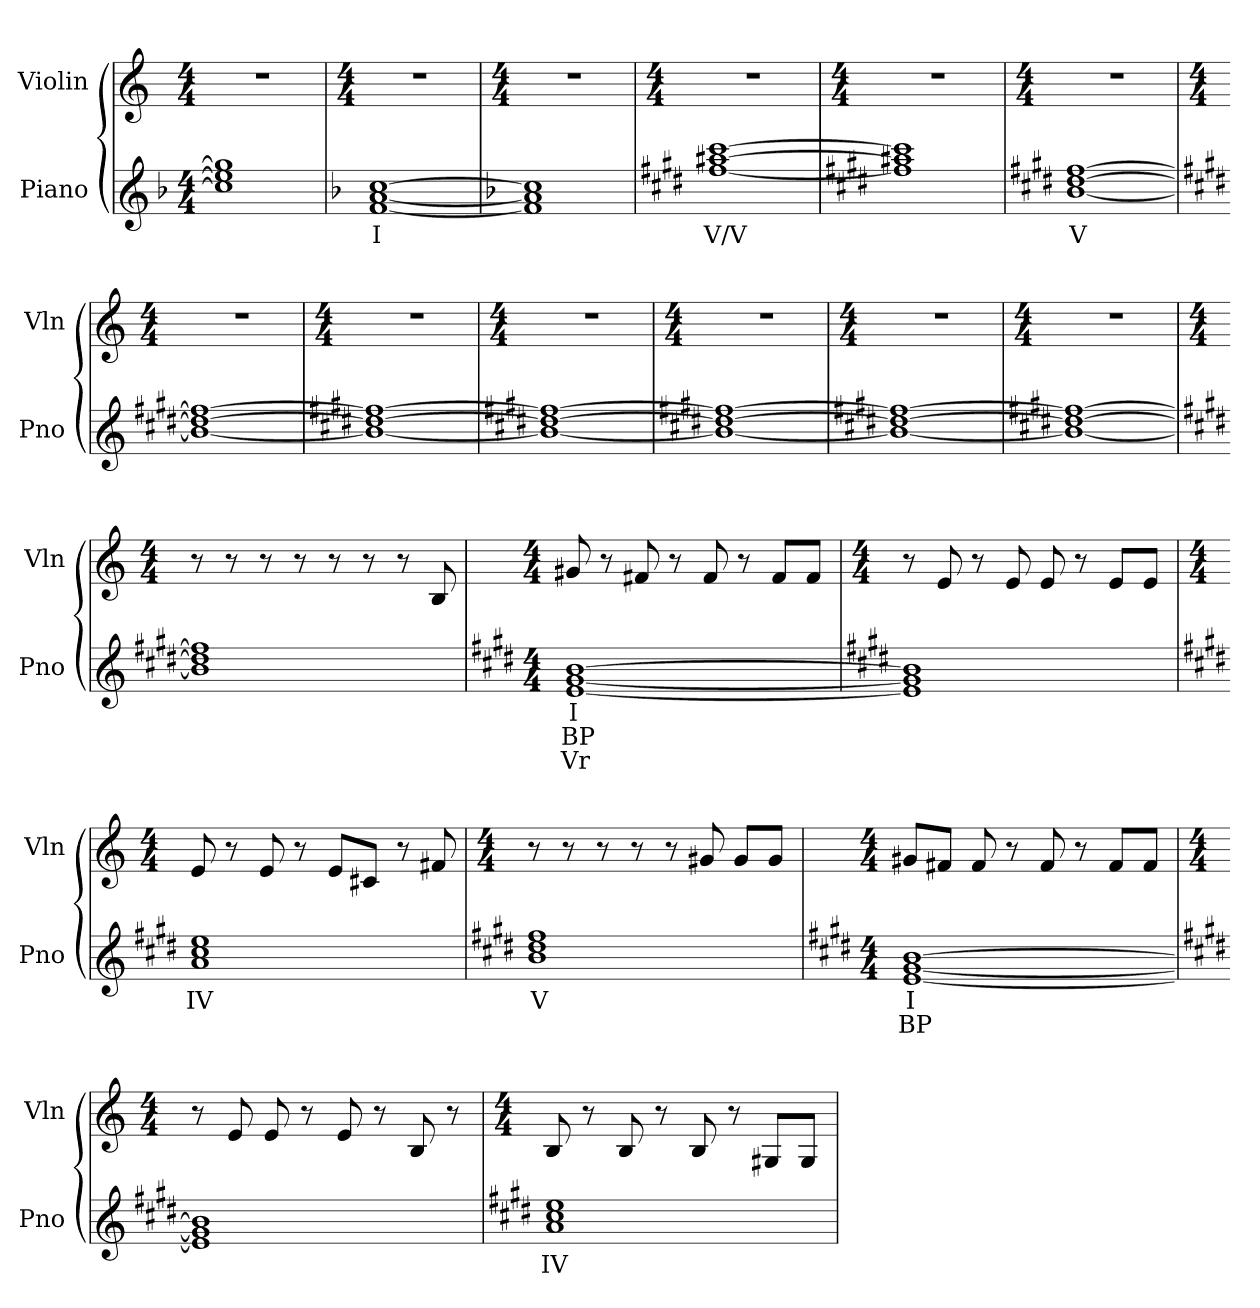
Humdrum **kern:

**kern	**text	**text	**text	**kern
*part2	*part2	*part2	*part2	*part1
*staff2	*staff2	*staff2	*staff2	*staff1
*I"Piano	*	*	*	*I"Violin
*I'Pno	*	*	*	*I'Vln
*k[b-]	*	*	*	*
*F:	*	*	*	*
*M4/4	*	*	*	*M4/4
=	=	=	=	=
1cc] 1ee] 1gg]	.	.	.	1r
=	=	=	=	=
*k[b-]	*	*	*	*
*F:	*	*	*	*
*	*	*	*	*M4/4
[1f [1a [1cc	I	.	.	1r
=	=	=	=	=
*k[b-]	*	*	*	*
*F:	*	*	*	*
*	*	*	*	*M4/4
1f] 1a] 1cc]	.	.	.	1r
=	=	=	=	=
*k[f#c#g#d#]	*	*	*	*
*E:	*	*	*	*
*	*	*	*	*M4/4
[1ff# [1aa#X [1ccc#	V/V	.	.	1r
=	=	=	=	=
*k[f#c#g#d#]	*	*	*	*
*E:	*	*	*	*
*	*	*	*	*M4/4
1ff#] 1aa#X] 1ccc#]	.	.	.	1r
=	=	=	=	=
*k[f#c#g#d#]	*	*	*	*
*E:	*	*	*	*
*	*	*	*	*M4/4
[1b [1dd# [1ff#	V	.	.	1r
=	=	=	=	=
*k[f#c#g#d#]	*	*	*	*
*E:	*	*	*	*
*	*	*	*	*M4/4
1b_ 1dd#_ 1ff#_	.	.	.	1r
=	=	=	=	=
*k[f#c#g#d#]	*	*	*	*
*E:	*	*	*	*
*	*	*	*	*M4/4
1b_ 1dd#_ 1ff#_	.	.	.	1r
=	=	=	=	=
*k[f#c#g#d#]	*	*	*	*
*E:	*	*	*	*
*	*	*	*	*M4/4
1b_ 1dd#_ 1ff#_	.	.	.	1r
=	=	=	=	=
*k[f#c#g#d#]	*	*	*	*
*E:	*	*	*	*
*	*	*	*	*M4/4
1b_ 1dd#_ 1ff#_	.	.	.	1r
=	=	=	=	=
*k[f#c#g#d#]	*	*	*	*
*E:	*	*	*	*
*	*	*	*	*M4/4
1b_ 1dd#_ 1ff#_	.	.	.	1r
=	=	=	=	=
*k[f#c#g#d#]	*	*	*	*
*E:	*	*	*	*
*	*	*	*	*M4/4
1b_ 1dd#_ 1ff#_	.	.	.	1r
=	=	=	=	=
*k[f#c#g#d#]	*	*	*	*
*E:	*	*	*	*
*	*	*	*	*M4/4
1b] 1dd#] 1ff#]	.	.	.	8r
.	.	.	.	8r
.	.	.	.	8r
.	.	.	.	8r
.	.	.	.	8r
.	.	.	.	8r
.	.	.	.	8r
.	.	.	.	8B
=	=	=	=	=
*k[f#c#g#d#]	*	*	*	*
*E:	*	*	*	*
*M4/4	*	*	*	*M4/4
[1e [1g# [1b	I	BP	Vr	8g#X
.	.	.	.	8r
.	.	.	.	8f#X
.	.	.	.	8r
.	.	.	.	8f#
.	.	.	.	8r
.	.	.	.	8f#L
.	.	.	.	8f#J
=	=	=	=	=
*k[f#c#g#d#]	*	*	*	*
*E:	*	*	*	*
*	*	*	*	*M4/4
1e] 1g#] 1b]	.	.	.	8r
.	.	.	.	8e
.	.	.	.	8r
.	.	.	.	8e
.	.	.	.	8e
.	.	.	.	8r
.	.	.	.	8eL
.	.	.	.	8eJ
=	=	=	=	=
*k[f#c#g#d#]	*	*	*	*
*E:	*	*	*	*
*	*	*	*	*M4/4
1a 1cc# 1ee	IV	.	.	8e
.	.	.	.	8r
.	.	.	.	8e
.	.	.	.	8r
.	.	.	.	8eL
.	.	.	.	8c#XJ
.	.	.	.	8r
.	.	.	.	8f#X
=	=	=	=	=
*k[f#c#g#d#]	*	*	*	*
*E:	*	*	*	*
*	*	*	*	*M4/4
1b 1dd# 1ff#	V	.	.	8r
.	.	.	.	8r
.	.	.	.	8r
.	.	.	.	8r
.	.	.	.	8r
.	.	.	.	8g#X
.	.	.	.	8g#L
.	.	.	.	8g#J
=	=	=	=	=
*k[f#c#g#d#]	*	*	*	*
*E:	*	*	*	*
*M4/4	*	*	*	*M4/4
[1e [1g# [1b	I	BP	.	8g#XL
.	.	.	.	8f#XJ
.	.	.	.	8f#
.	.	.	.	8r
.	.	.	.	8f#
.	.	.	.	8r
.	.	.	.	8f#L
.	.	.	.	8f#J
=	=	=	=	=
*k[f#c#g#d#]	*	*	*	*
*E:	*	*	*	*
*	*	*	*	*M4/4
1e] 1g#] 1b]	.	.	.	8r
.	.	.	.	8e
.	.	.	.	8e
.	.	.	.	8r
.	.	.	.	8e
.	.	.	.	8r
.	.	.	.	8B
.	.	.	.	8r
=	=	=	=	=
*k[f#c#g#d#]	*	*	*	*
*E:	*	*	*	*
*	*	*	*	*M4/4
1a 1cc# 1ee	IV	.	.	8B
.	.	.	.	8r
.	.	.	.	8B
.	.	.	.	8r
.	.	.	.	8B
.	.	.	.	8r
.	.	.	.	8G#XL
.	.	.	.	8G#J
=	=	=	=	=
*-	*-	*-	*-	*-
